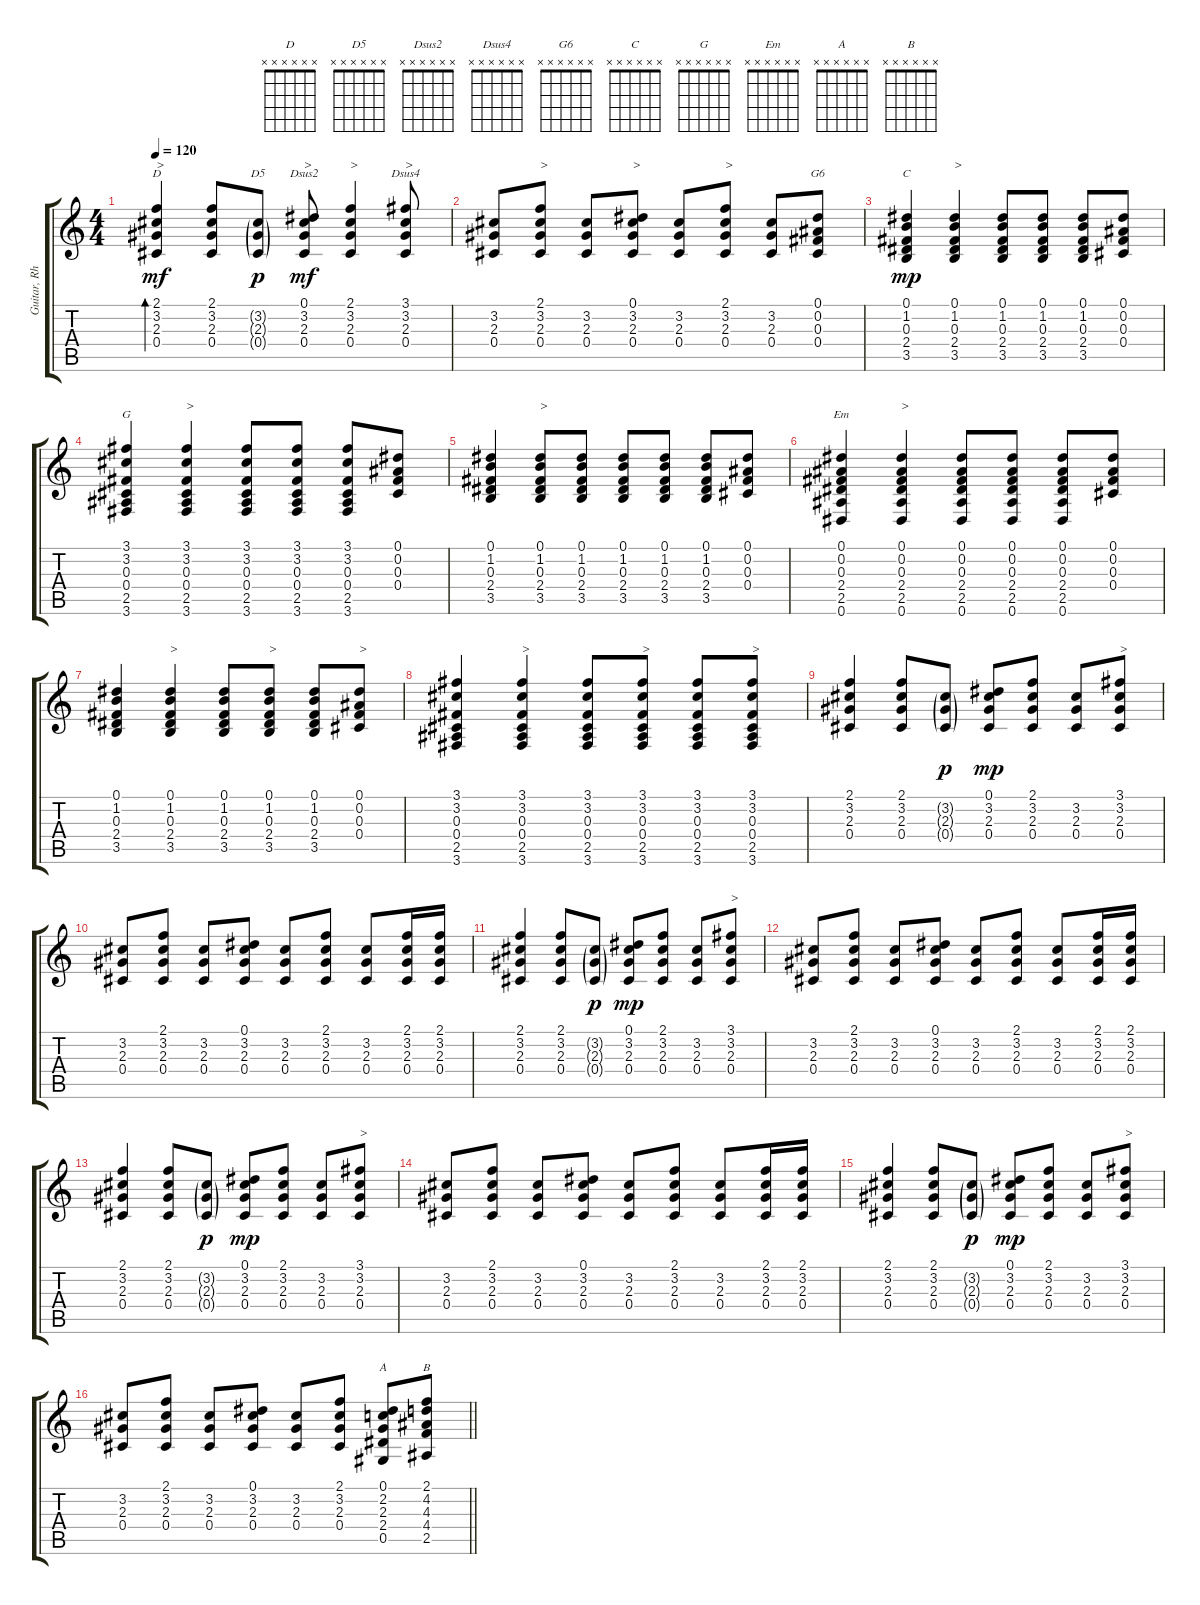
\track ("Guitar, Rhythm 2" "Guitar, Rh") {instrument acousticguitarsteel}
\staff {score tabs}
\tuning (Eb4 Bb3 Gb3 Db3 Ab2 Eb2) {hide}
\chord ("D" x x x x x x)
\chord ("D5" x x x x x x)
\chord ("Dsus2" x x x x x x)
\chord ("Dsus4" x x x x x x)
\chord ("G6" x x x x x x)
\chord ("C" x x x x x x)
\chord ("G" x x x x x x)
\chord ("Em" x x x x x x)
\chord ("A" x x x x x x)
\chord ("B" x x x x x x)
\ts (4 4)
\tempo 120
\clef g2
\ks c
(2.1 3.2 2.3 0.4).4{bd 120 ch "D" txt ">" dy mf} (2.1 3.2 2.3 0.4).8 (3.2{g} 2.3{g} 0.4{g}).8{ch "D5" dy p} (0.1 3.2 2.3 0.4).8{ch "Dsus2" txt ">" dy mf} (2.1 3.2 2.3 0.4).4{txt ">"} (3.1 3.2 2.3 0.4).8{ch "Dsus4" txt ">"} |
(3.2 2.3 0.4).8 (2.1 3.2 2.3 0.4).8{txt ">"} (3.2 2.3 0.4).8 (0.1 3.2 2.3 0.4).8{txt ">"} (3.2 2.3 0.4).8 (2.1 3.2 2.3 0.4).8{txt ">"} (3.2 2.3 0.4).8 (0.1 0.2 0.3 0.4).8{ch "G6"} |
(0.1 1.2 0.3 2.4 3.5).4{ch "C" dy mp} (0.1 1.2 0.3 2.4 3.5).4{txt ">"} (0.1 1.2 0.3 2.4 3.5).8 (0.1 1.2 0.3 2.4 3.5).8 (0.1 1.2 0.3 2.4 3.5).8 (0.1 0.2 0.3 0.4).8 |
(3.1 3.2 0.3 0.4 2.5 3.6).4{ch "G"} (3.1 3.2 0.3 0.4 2.5 3.6).4{txt ">"} (3.1 3.2 0.3 0.4 2.5 3.6).8 (3.1 3.2 0.3 0.4 2.5 3.6).8 (3.1 3.2 0.3 0.4 2.5 3.6).8 (0.1 0.2 0.3 0.4).8 |
(0.1 1.2 0.3 2.4 3.5).4 (0.1 1.2 0.3 2.4 3.5).8{txt ">"} (0.1 1.2 0.3 2.4 3.5).8 (0.1 1.2 0.3 2.4 3.5).8 (0.1 1.2 0.3 2.4 3.5).8 (0.1 1.2 0.3 2.4 3.5).8 (0.1 0.2 0.3 0.4).8 |
(0.1 0.2 0.3 2.4 2.5 0.6).4{ch "Em"} (0.1 0.2 0.3 2.4 2.5 0.6).4{txt ">"} (0.1 0.2 0.3 2.4 2.5 0.6).8 (0.1 0.2 0.3 2.4 2.5 0.6).8 (0.1 0.2 0.3 2.4 2.5 0.6).8 (0.1 0.2 0.3 0.4).8 |
(0.1 1.2 0.3 2.4 3.5).4 (0.1 1.2 0.3 2.4 3.5).4{txt ">"} (0.1 1.2 0.3 2.4 3.5).8 (0.1 1.2 0.3 2.4 3.5).8{txt ">"} (0.1 1.2 0.3 2.4 3.5).8 (0.1 0.2 0.3 0.4).8{txt ">"} |
(3.1 3.2 0.3 0.4 2.5 3.6).4 (3.1 3.2 0.3 0.4 2.5 3.6).4{txt ">"} (3.1 3.2 0.3 0.4 2.5 3.6).8 (3.1 3.2 0.3 0.4 2.5 3.6).8{txt ">"} (3.1 3.2 0.3 0.4 2.5 3.6).8 (3.1 3.2 0.3 0.4 2.5 3.6).8{txt ">"} |
(2.1 3.2 2.3 0.4).4 (2.1 3.2 2.3 0.4).8 (3.2{g} 2.3{g} 0.4{g}).8{dy p} (0.1 3.2 2.3 0.4).8{dy mp} (2.1 3.2 2.3 0.4).8 (3.2 2.3 0.4).8 (3.1 3.2 2.3 0.4).8{txt ">"} |
(3.2 2.3 0.4).8 (2.1 3.2 2.3 0.4).8 (3.2 2.3 0.4).8 (0.1 3.2 2.3 0.4).8 (3.2 2.3 0.4).8 (2.1 3.2 2.3 0.4).8 (3.2 2.3 0.4).8 (2.1 3.2 2.3 0.4).16 (2.1 3.2 2.3 0.4).16 |
(2.1 3.2 2.3 0.4).4 (2.1 3.2 2.3 0.4).8 (3.2{g} 2.3{g} 0.4{g}).8{dy p} (0.1 3.2 2.3 0.4).8{dy mp} (2.1 3.2 2.3 0.4).8 (3.2 2.3 0.4).8 (3.1 3.2 2.3 0.4).8{txt ">"} |
(3.2 2.3 0.4).8 (2.1 3.2 2.3 0.4).8 (3.2 2.3 0.4).8 (0.1 3.2 2.3 0.4).8 (3.2 2.3 0.4).8 (2.1 3.2 2.3 0.4).8 (3.2 2.3 0.4).8 (2.1 3.2 2.3 0.4).16 (2.1 3.2 2.3 0.4).16 |
(2.1 3.2 2.3 0.4).4 (2.1 3.2 2.3 0.4).8 (3.2{g} 2.3{g} 0.4{g}).8{dy p} (0.1 3.2 2.3 0.4).8{dy mp} (2.1 3.2 2.3 0.4).8 (3.2 2.3 0.4).8 (3.1 3.2 2.3 0.4).8{txt ">"} |
(3.2 2.3 0.4).8 (2.1 3.2 2.3 0.4).8 (3.2 2.3 0.4).8 (0.1 3.2 2.3 0.4).8 (3.2 2.3 0.4).8 (2.1 3.2 2.3 0.4).8 (3.2 2.3 0.4).8 (2.1 3.2 2.3 0.4).16 (2.1 3.2 2.3 0.4).16 |
(2.1 3.2 2.3 0.4).4 (2.1 3.2 2.3 0.4).8 (3.2{g} 2.3{g} 0.4{g}).8{dy p} (0.1 3.2 2.3 0.4).8{dy mp} (2.1 3.2 2.3 0.4).8 (3.2 2.3 0.4).8 (3.1 3.2 2.3 0.4).8{txt ">"} |
\barLineRight lightlight
(3.2 2.3 0.4).8 (2.1 3.2 2.3 0.4).8 (3.2 2.3 0.4).8 (0.1 3.2 2.3 0.4).8 (3.2 2.3 0.4).8 (2.1 3.2 2.3 0.4).8 (0.1 2.2 2.3 2.4 0.5).8{ch "A"} (2.1 4.2 4.3 4.4 2.5).8{ch "B"}
